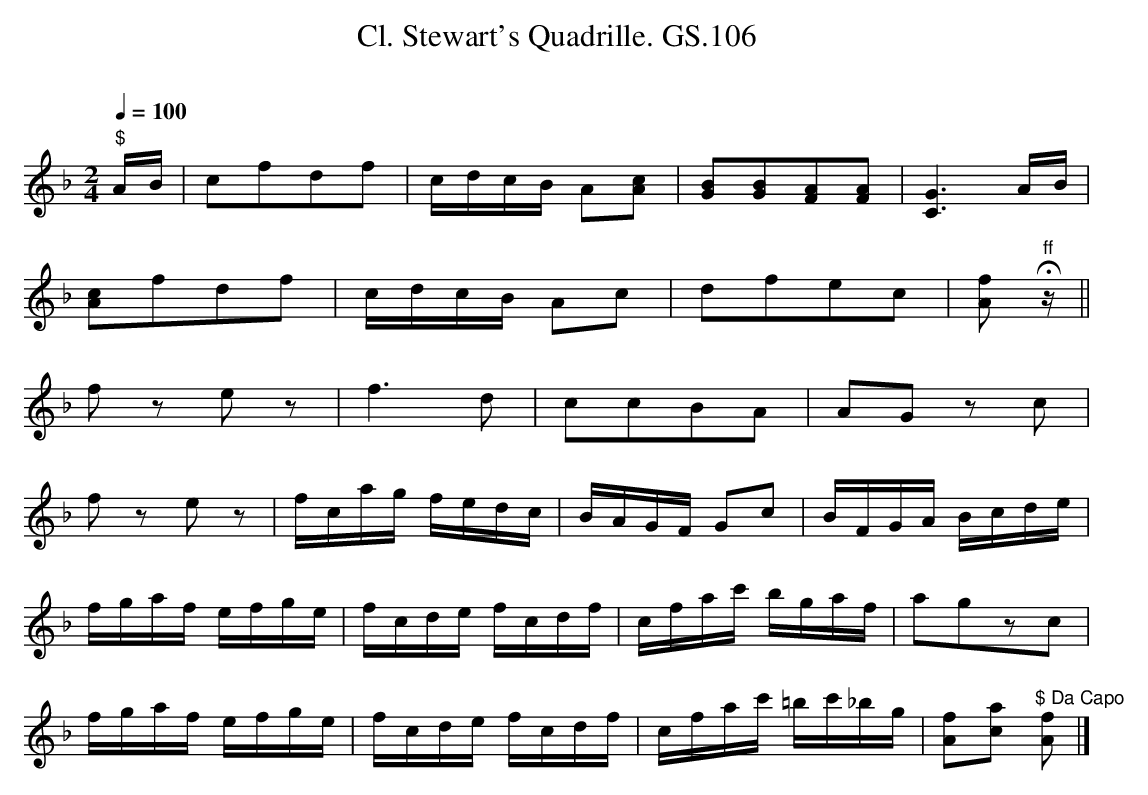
X:1
T:Cl. Stewart's Quadrille. GS.106
M:2/4
L:1/16
Q:1/4=100
O:
K:F major
"$"AB | c2f2d2f2 | cdcB A2[A2c2] | [G2B2][G2B2][F2A2][F2A2] |\
[C6G6] AB |
[A2c2]f2d2f2 | cdcB A2c2 |d2f2e2c2 | [A2f2] H"^ff" z ||
f2 z2e2z2 | f6 d2 | c2c2B2A2 |A2G2 z2 c2 |
f2 z2 e2 z2 | fcag fedc | BAGF G2c2 | BFGA Bcde |
fgaf efge | fcde fcdf | cfac' bgaf | a2g2z2c2 |
fgaf efge | fcde fcdf | cfac' =bc'_bg | \
[A2f2][c2a2] "$ Da Capo"[A2f2]|]
